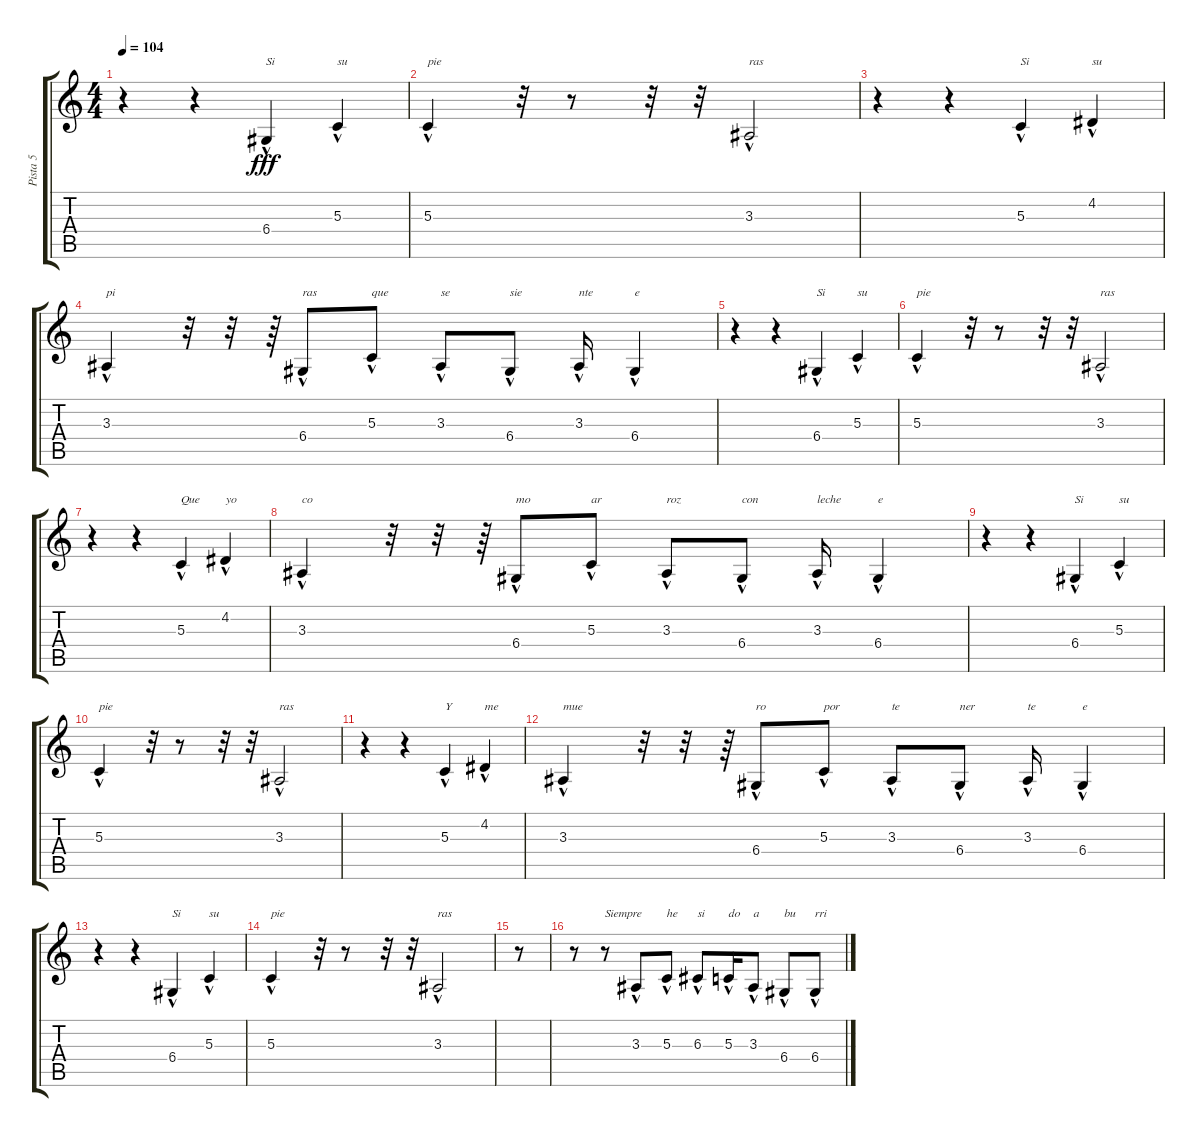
\track ("Pista 5" "Pista 5") {instrument sopranosax}
\staff {score tabs}
\tuning (E4 B3 G3 D3 A2 E2) {hide}
\ts (4 4)
\tempo 104
\clef g2
\ks c
r.4{dy fff} r.4 6.4{hac}.4{txt "Si"} 5.3{hac}.4{txt "su"} |
5.3{hac}.4{txt "pie"} r.32 r.8 r.32 r.32 3.3{hac}.2{txt "ras"} |
r.4 r.4 5.3{hac}.4{txt "Si"} 4.2{hac}.4{txt "su"} |
3.3{hac}.4{txt "pi"} r.32 r.32 r.64 6.4{hac}.8{txt "ras"} 5.3{hac}.8{txt "que"} 3.3{hac}.8{txt "se"} 6.4{hac}.8{txt "sie"} 3.3{hac}.16{txt "nte"} 6.4{hac}.4{txt "e"} |
r.4 r.4 6.4{hac}.4{txt "Si"} 5.3{hac}.4{txt "su"} |
5.3{hac}.4{txt "pie"} r.32 r.8 r.32 r.32 3.3{hac}.2{txt "ras "} |
r.4 r.4 5.3{hac}.4{txt "Que"} 4.2{hac}.4{txt "yo"} |
3.3{hac}.4{txt "co"} r.32 r.32 r.64 6.4{hac}.8{txt "mo"} 5.3{hac}.8{txt "ar"} 3.3{hac}.8{txt "roz"} 6.4{hac}.8{txt "con"} 3.3{hac}.16{txt "leche"} 6.4{hac}.4{txt "e"} |
r.4 r.4 6.4{hac}.4{txt "Si "} 5.3{hac}.4{txt "su"} |
5.3{hac}.4{txt "pie"} r.32 r.8 r.32 r.32 3.3{hac}.2{txt "ras"} |
r.4 r.4 5.3{hac}.4{txt "Y"} 4.2{hac}.4{txt "me"} |
3.3{hac}.4{txt "mue"} r.32 r.32 r.64 6.4{hac}.8{txt "ro"} 5.3{hac}.8{txt "por"} 3.3{hac}.8{txt "te"} 6.4{hac}.8{txt "ner"} 3.3{hac}.16{txt "te"} 6.4{hac}.4{txt "e"} |
r.4 r.4 6.4{hac}.4{txt "Si"} 5.3{hac}.4{txt "su"} |
5.3{hac}.4{txt "pie"} r.32 r.8 r.32 r.32 3.3{hac}.2{txt "ras"} |
r.8 |
r.8 r.8{txt "Siempre"} 3.3{hac}.8 5.3{hac}.8{txt "he"} 6.3{hac}.8{txt "si"} 5.3{hac}.16{txt "do"} 3.3{hac}.8{txt "a"} 6.4{hac}.8{txt "bu"} 6.4{hac}.8{txt "rri"}
